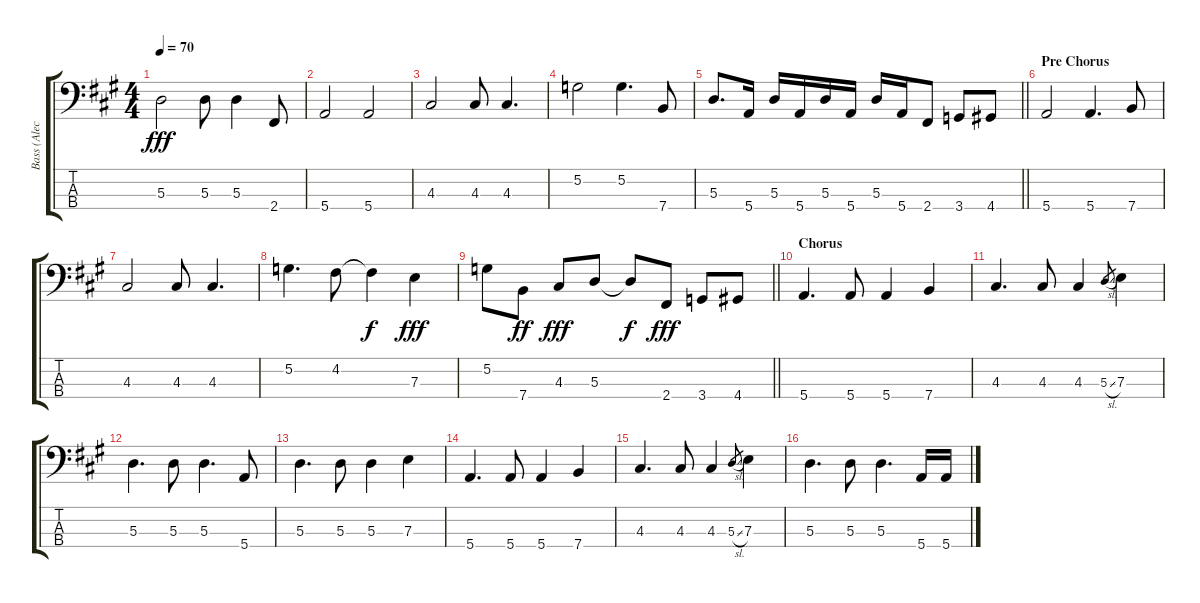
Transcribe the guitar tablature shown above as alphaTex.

\track ("Bass (Alec John Such)" "Bass (Alec") {instrument electricbassfinger}
\staff {score tabs}
\tuning (G2 D2 A1 E1) {hide}
\ts (4 4)
\tempo 70
\clef f4
\ks a
5.3.2{dy fff} 5.3.8 5.3.4 2.4.8 |
5.4.2 5.4.2 |
4.3.2 4.3.8 4.3.4{d} |
5.2.2 5.2.4{d} 7.4.8 |
\barLineRight lightlight
5.3.8{d} 5.4.16 5.3.16 5.4.16 5.3.16 5.4.16 5.3.16 5.4.16 2.4.8 3.4.8 4.4.8 |
\section ("" "Pre Chorus")
5.4.2 5.4.4{d} 7.4.8 |
4.3.2 4.3.8 4.3.4{d} |
5.2.4{d} 4.2.8 4.2{t}.4{dy f} 7.3.4{dy fff} |
\barLineRight lightlight
5.2.8 7.4.8{dy ff} 4.3.8{dy fff} 5.3.8 5.3{t}.8{dy f} 2.4.8{dy fff} 3.4.8 4.4.8 |
\section ("" "Chorus")
5.4.4{d} 5.4.8 5.4.4 7.4.4 |
4.3.4{d} 4.3.8 4.3.4 5.3{sl}.8{gr} 7.3.4 |
5.3.4{d} 5.3.8 5.3.4{d} 5.4.8 |
5.3.4{d} 5.3.8 5.3.4 7.3.4 |
5.4.4{d} 5.4.8 5.4.4 7.4.4 |
4.3.4{d} 4.3.8 4.3.4 5.3{sl}.8{gr} 7.3.4 |
5.3.4{d} 5.3.8 5.3.4{d} 5.4.16 5.4.16
